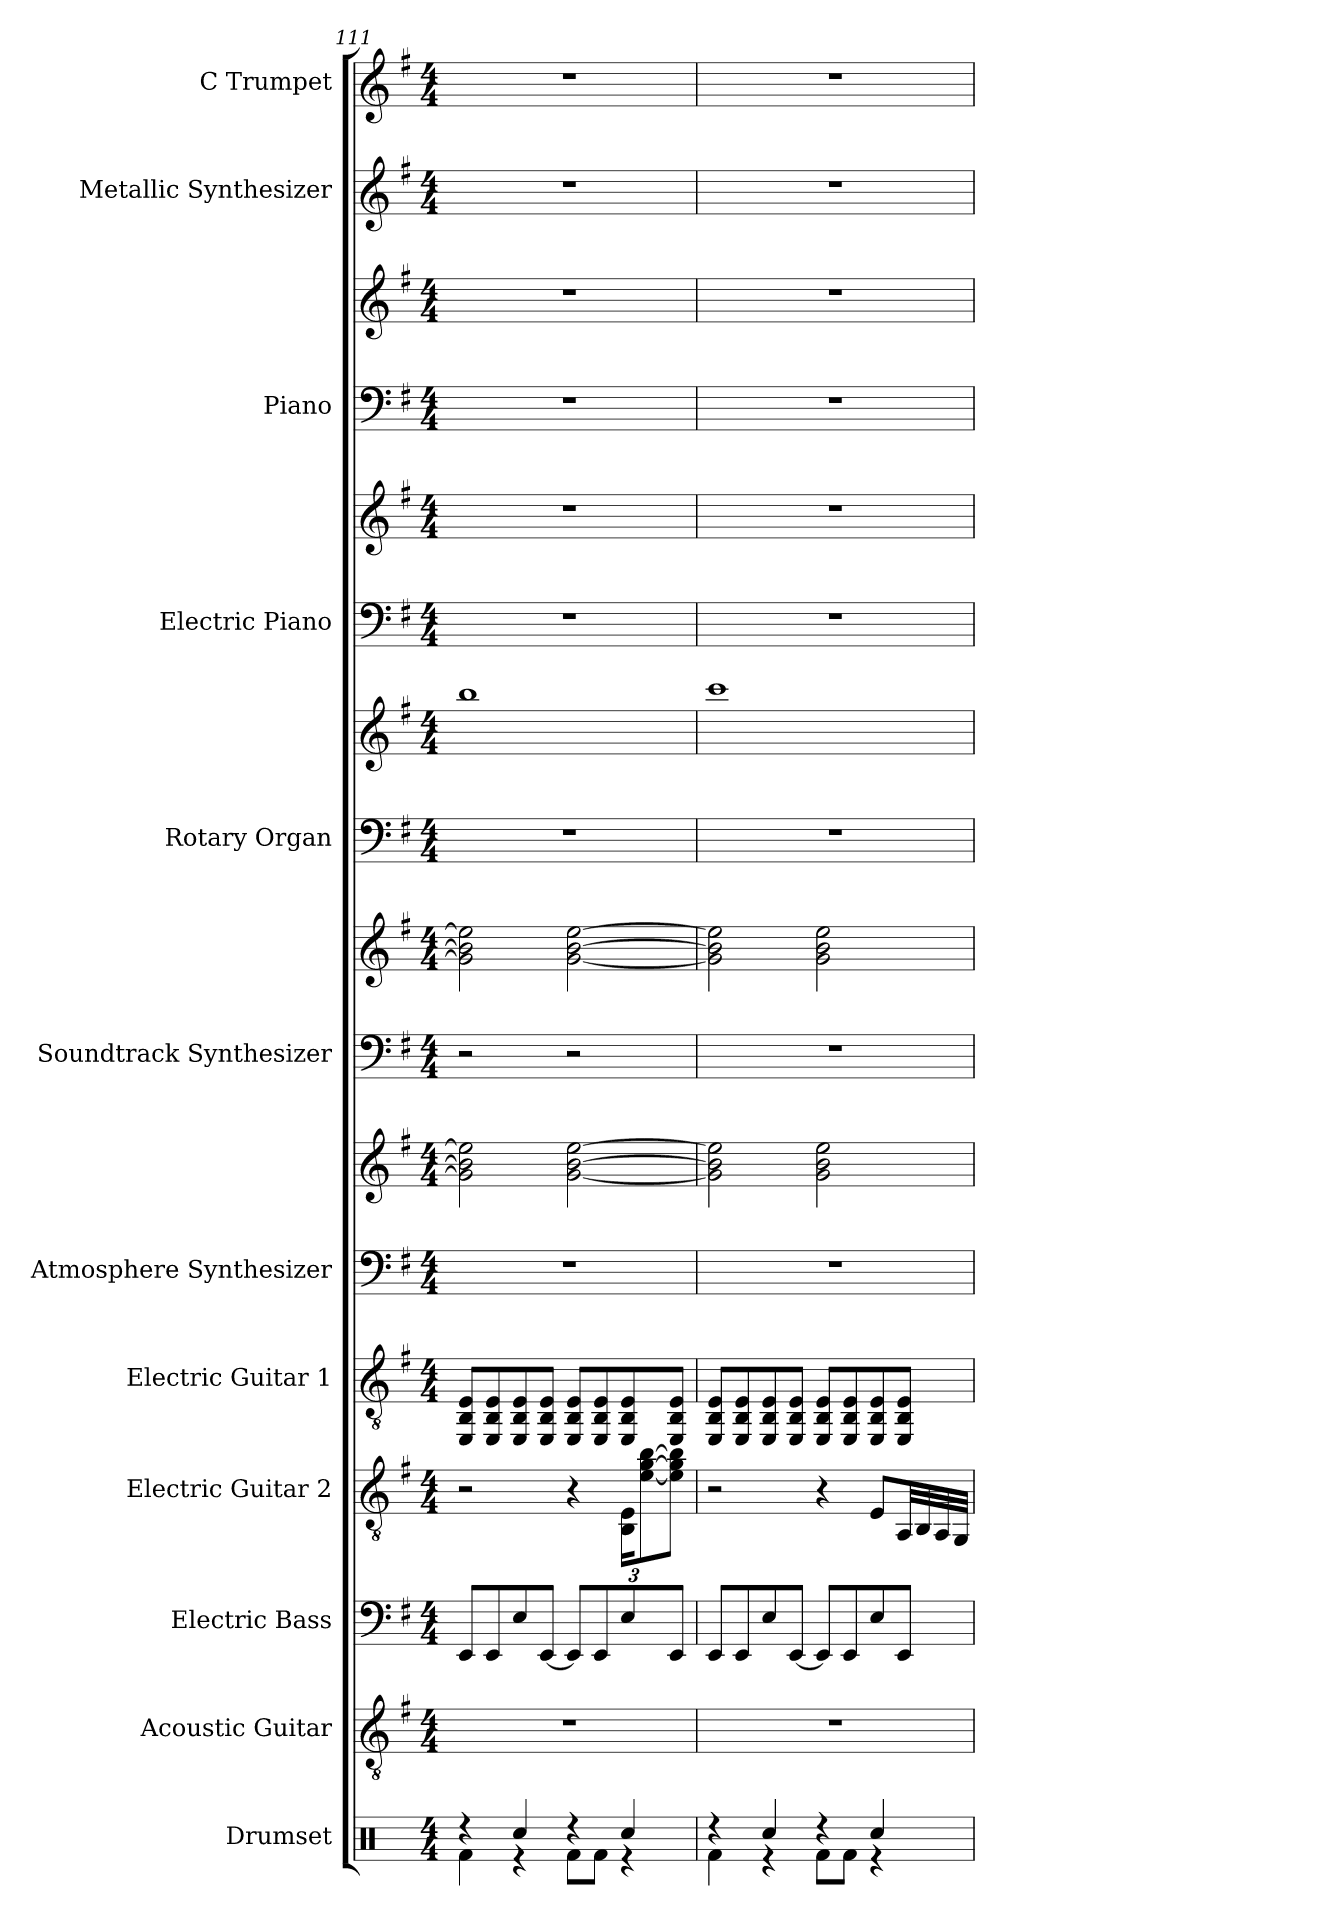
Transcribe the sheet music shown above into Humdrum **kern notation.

**kern	**kern	**kern	**kern	**kern	**kern	**kern	**kern	**kern	**kern	**kern	**kern	**kern	**kern	**kern	**kern	**kern
*part12	*part11	*part10	*part9	*part8	*part7	*part7	*part6	*part6	*part5	*part5	*part4	*part4	*part3	*part3	*part2	*part1
*staff17	*staff16	*staff15	*staff14	*staff13	*staff12	*staff11	*staff10	*staff9	*staff8	*staff7	*staff6	*staff5	*staff4	*staff3	*staff2	*staff1
*I"Drumset	*I"Acoustic Guitar	*I"Electric Bass	*I"Electric Guitar 2	*I"Electric Guitar 1	*I"Atmosphere Synthesizer	*	*I"Soundtrack Synthesizer	*	*I"Rotary Organ	*	*I"Electric Piano	*	*I"Piano	*	*I"Metallic Synthesizer	*I"C Trumpet
*I'Drs.	*I'Guit.	*I'El. B.	*I'El. Guit. 2	*I'El. Guit. 1	*I'Synth.	*	*I'Synth.	*	*I'Rot. Org.	*	*I'El. Pno.	*	*I'Pno.	*	*I'Synth.	*I'C Tpt.
*clefX	*clefGv2	*clefF4	*clefGv2	*clefGv2	*clefF4	*clefG2	*clefF4	*clefG2	*clefF4	*clefG2	*clefF4	*clefG2	*clefF4	*clefG2	*clefG2	*clefG2
*	*	*ITrd7c12	*	*	*	*	*	*	*	*	*	*	*	*	*	*
*k[]	*k[f#]	*k[f#]	*k[f#]	*k[f#]	*k[f#]	*k[f#]	*k[f#]	*k[f#]	*k[f#]	*k[f#]	*k[f#]	*k[f#]	*k[f#]	*k[f#]	*k[f#]	*k[f#]
*M4/4	*M4/4	*M4/4	*M4/4	*M4/4	*M4/4	*M4/4	*M4/4	*M4/4	*M4/4	*M4/4	*M4/4	*M4/4	*M4/4	*M4/4	*M4/4	*M4/4
=111	=111	=111	=111	=111	=111	=111	=111	=111	=111	=111	=111	=111	=111	=111	=111	=111
*^	*	*	*	*	*	*	*	*	*	*	*	*	*	*	*	*
4r	4Rf\	1r	8EEE/L	2r	8EE/ 8BB/ 8E/L	1r	2g\] 2b\] 2ee\]	2r	2g\] 2b\] 2ee\]	1r	1bb	1r	1r	1r	1r	1r	1r
.	.	.	8EEE/	.	8EE/ 8BB/ 8E/	.	.	.	.	.	.	.	.	.	.	.	.
4Rcc/	4r	.	8EE/	.	8EE/ 8BB/ 8E/	.	.	.	.	.	.	.	.	.	.	.	.
.	.	.	[8EEE/J	.	8EE/ 8BB/ 8E/J	.	.	.	.	.	.	.	.	.	.	.	.
4r	8Rf\L	.	8EEE/L]	4r	8EE/ 8BB/ 8E/L	.	[2g\ [2b\ [2ee\	2r	[2g\ [2b\ [2ee\	.	.	.	.	.	.	.	.
.	8Rf\J	.	8EEE/	.	8EE/ 8BB/ 8E/	.	.	.	.	.	.	.	.	.	.	.	.
*	*	*	*	*Xbrackettup	*	*	*	*	*	*	*	*	*	*	*	*	*
4Rcc/	4r	.	8EE/	24BB\ 24E\KL	8EE/ 8BB/ 8E/	.	.	.	.	.	.	.	.	.	.	.	.
.	.	.	.	[12e\ [12g\ [12b\	.	.	.	.	.	.	.	.	.	.	.	.	.
.	.	.	8EEE/J	8e\] 8g\] 8b\]J	8EE/ 8BB/ 8E/J	.	.	.	.	.	.	.	.	.	.	.	.
=112	=112	=112	=112	=112	=112	=112	=112	=112	=112	=112	=112	=112	=112	=112	=112	=112	=112
4r	4Rf\	1r	8EEE/L	2r	8EE/ 8BB/ 8E/L	1r	2g\] 2b\] 2ee\]	1r	2g\] 2b\] 2ee\]	1r	1ccc	1r	1r	1r	1r	1r	1r
.	.	.	8EEE/	.	8EE/ 8BB/ 8E/	.	.	.	.	.	.	.	.	.	.	.	.
4Rcc/	4r	.	8EE/	.	8EE/ 8BB/ 8E/	.	.	.	.	.	.	.	.	.	.	.	.
.	.	.	[8EEE/J	.	8EE/ 8BB/ 8E/J	.	.	.	.	.	.	.	.	.	.	.	.
4r	8Rf\L	.	8EEE/L]	4r	8EE/ 8BB/ 8E/L	.	2g\ 2b\ 2ee\	.	2g\ 2b\ 2ee\	.	.	.	.	.	.	.	.
.	8Rf\J	.	8EEE/	.	8EE/ 8BB/ 8E/	.	.	.	.	.	.	.	.	.	.	.	.
4Rcc/	4r	.	8EE/	8E/L	8EE/ 8BB/ 8E/	.	.	.	.	.	.	.	.	.	.	.	.
.	.	.	8EEE/J	32AA/LL	8EE/ 8BB/ 8E/J	.	.	.	.	.	.	.	.	.	.	.	.
.	.	.	.	32BB/	.	.	.	.	.	.	.	.	.	.	.	.	.
.	.	.	.	32AA/	.	.	.	.	.	.	.	.	.	.	.	.	.
.	.	.	.	32GG/JJJ	.	.	.	.	.	.	.	.	.	.	.	.	.
*v	*v	*	*	*	*	*	*	*	*	*	*	*	*	*	*	*	*
=	=	=	=	=	=	=	=	=	=	=	=	=	=	=	=	=
*-	*-	*-	*-	*-	*-	*-	*-	*-	*-	*-	*-	*-	*-	*-	*-	*-
